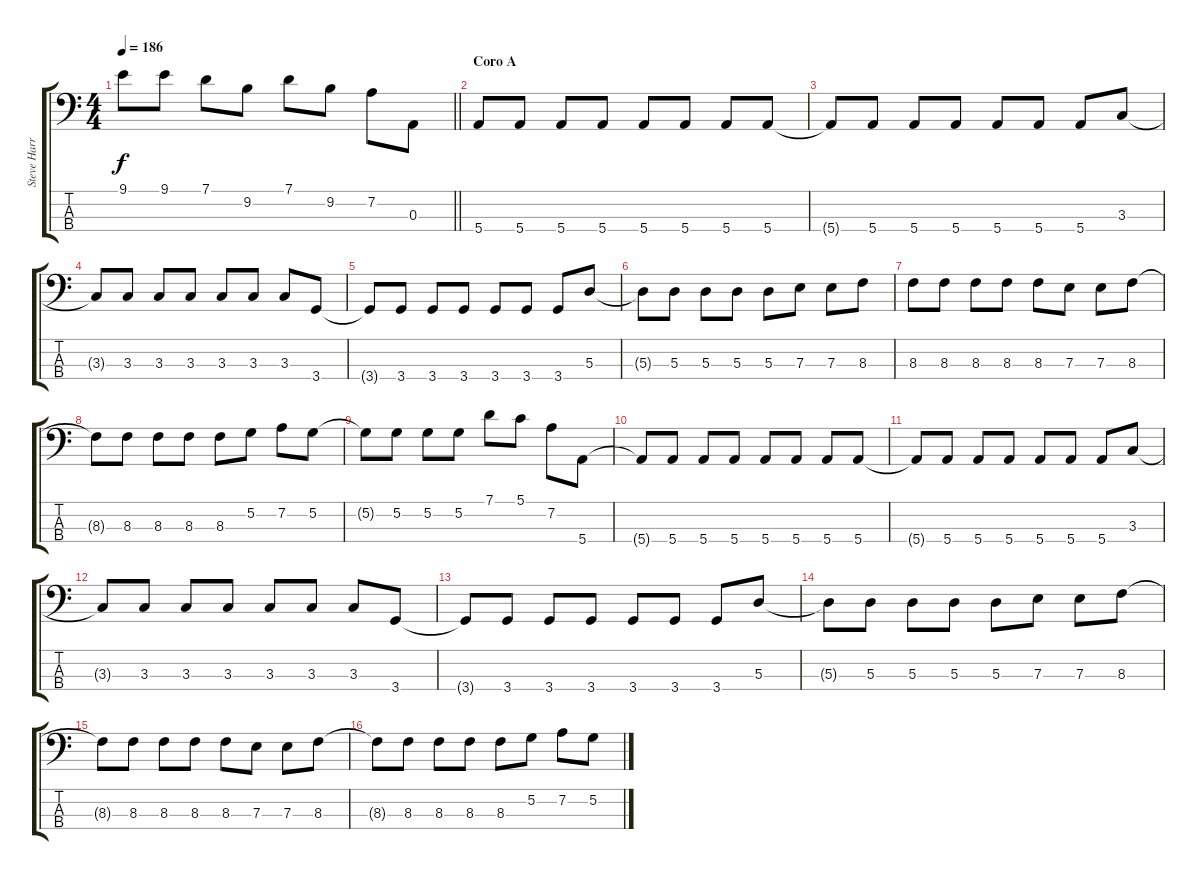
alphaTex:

\track ("Steve Harris" "Steve Harr") {instrument electricbassfinger}
\staff {score tabs}
\tuning (G2 D2 A1 E1) {hide}
\ts (4 4)
\tempo 186
\clef f4
\barLineRight lightlight
\ks c
9.1{t}.8{dy f} 9.1.8 7.1.8 9.2.8 7.1.8 9.2.8 7.2.8 0.3.8 |
\section ("" "Coro A")
5.4.8 5.4.8 5.4.8 5.4.8 5.4.8 5.4.8 5.4.8 5.4.8 |
5.4{t}.8 5.4.8 5.4.8 5.4.8 5.4.8 5.4.8 5.4.8 3.3.8 |
3.3{t}.8 3.3.8 3.3.8 3.3.8 3.3.8 3.3.8 3.3.8 3.4.8 |
3.4{t}.8 3.4.8 3.4.8 3.4.8 3.4.8 3.4.8 3.4.8 5.3.8 |
5.3{t}.8 5.3.8 5.3.8 5.3.8 5.3.8 7.3.8 7.3.8 8.3.8 |
8.3.8 8.3.8 8.3.8 8.3.8 8.3.8 7.3.8 7.3.8 8.3.8 |
8.3{t}.8 8.3.8 8.3.8 8.3.8 8.3.8 5.2.8 7.2.8 5.2.8 |
5.2{t}.8 5.2.8 5.2.8 5.2.8 7.1.8 5.1.8 7.2.8 5.4.8 |
5.4{t}.8 5.4.8 5.4.8 5.4.8 5.4.8 5.4.8 5.4.8 5.4.8 |
5.4{t}.8 5.4.8 5.4.8 5.4.8 5.4.8 5.4.8 5.4.8 3.3.8 |
3.3{t}.8 3.3.8 3.3.8 3.3.8 3.3.8 3.3.8 3.3.8 3.4.8 |
3.4{t}.8 3.4.8 3.4.8 3.4.8 3.4.8 3.4.8 3.4.8 5.3.8 |
5.3{t}.8 5.3.8 5.3.8 5.3.8 5.3.8 7.3.8 7.3.8 8.3.8 |
8.3{t}.8 8.3.8 8.3.8 8.3.8 8.3.8 7.3.8 7.3.8 8.3.8 |
8.3{t}.8 8.3.8 8.3.8 8.3.8 8.3.8 5.2.8 7.2.8 5.2.8
